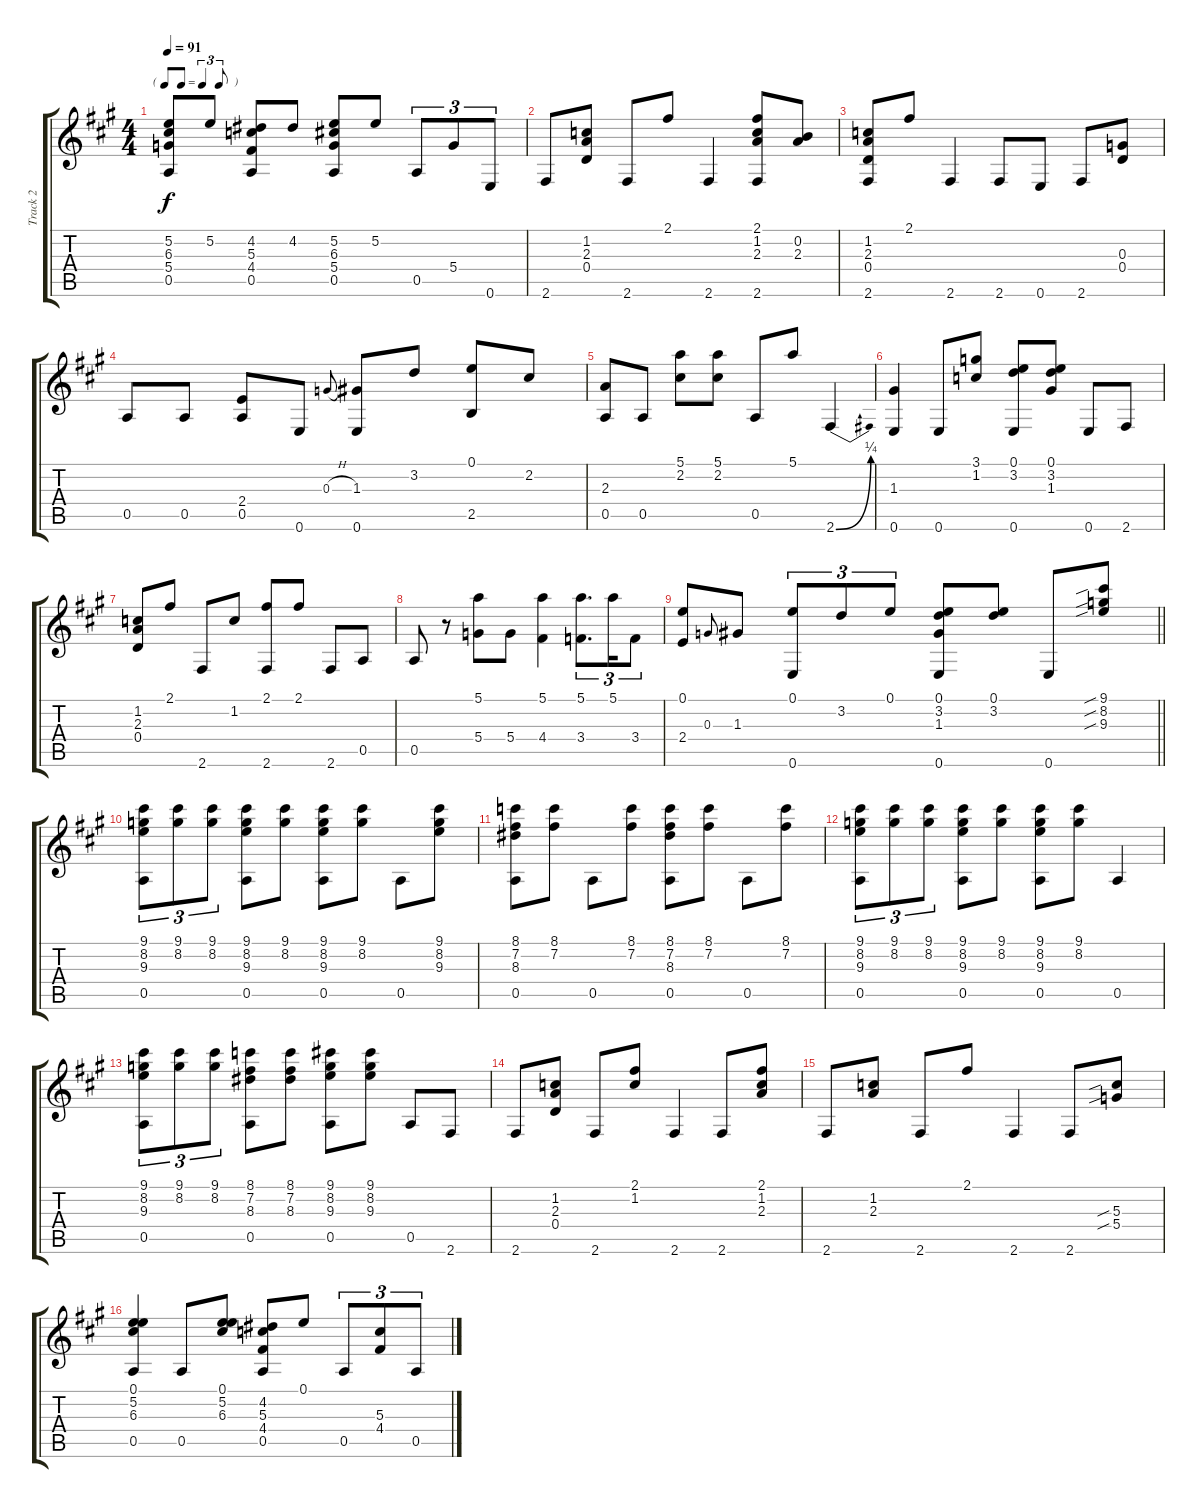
\track ("Track 2" "Track 2") {instrument acousticguitarsteel}
\staff {score tabs}
\tuning (E4 B3 G3 D3 A2 E2) {hide}
\ts (4 4)
\tf triplet8th
\tempo 91
\clef g2
\ks a
(5.2 6.3 5.4 0.5).8{dy f} 5.2.8 (4.2 5.3 4.4 0.5).8 4.2.8 (5.2 6.3 5.4 0.5).8 5.2.8 0.5.8{tu (3 2)} 5.4.8{tu (3 2)} 0.6.8{tu (3 2)} |
2.6.8 (1.2 2.3 0.4).8 2.6.8 2.1.8 2.6.4 (2.1 1.2 2.3 2.6).8 (0.2 2.3).8 |
(1.2 2.3 0.4 2.6).8 2.1.8 2.6.4 2.6.8 0.6.8 2.6.8 (0.3 0.4).8 |
0.5.8 0.5.8 (2.4 0.5).8 0.6.8 0.3{h}.8{gr onbeat} (1.3 0.6).8 3.2.8 (0.1 2.5).8 2.2.8 |
(2.3 0.5).8 0.5.8 (5.1 2.2).8 (5.1 2.2).8 0.5.8 5.1.8 2.6{be (bend 0 0 60 1)}.4 |
(1.3 0.6).4 0.6.8 (3.1 1.2).8 (0.1 3.2 0.6).8 (0.1 3.2 1.3).8 0.6.8 2.6.8 |
(1.2 2.3 0.4).8 2.1.8 2.6.8 1.2.8 (2.1 2.6).8 2.1.8 2.6.8 0.5.8 |
0.5.8 r.8 (5.1 5.4).8 5.4.8 (5.1 4.4).4 (5.1 3.4).8{d tu (3 2)} 5.1.16{tu (3 2)} 3.4.8{tu (3 2)} |
\barLineRight lightlight
(0.1 2.4).8 0.3.8{gr onbeat} 1.3.8 (0.1 0.6).8{tu (3 2)} 3.2.8{tu (3 2)} 0.1.8{tu (3 2)} (0.1 3.2 1.3 0.6).8 (0.1 3.2).8 0.6.8 (9.1{sib} 8.2{sib} 9.3{sib}).8 |
(9.1 8.2 9.3 0.5).8{tu (3 2)} (9.1 8.2).8{tu (3 2)} (9.1 8.2).8{tu (3 2)} (9.1 8.2 9.3 0.5).8 (9.1 8.2).8 (9.1 8.2 9.3 0.5).8 (9.1 8.2).8 0.5.8 (9.1 8.2 9.3).8 |
(8.1 7.2 8.3 0.5).8 (8.1 7.2).8 0.5.8 (8.1 7.2).8 (8.1 7.2 8.3 0.5).8 (8.1 7.2).8 0.5.8 (8.1 7.2).8 |
(9.1 8.2 9.3 0.5).8{tu (3 2)} (9.1 8.2).8{tu (3 2)} (9.1 8.2).8{tu (3 2)} (9.1 8.2 9.3 0.5).8 (9.1 8.2).8 (9.1 8.2 9.3 0.5).8 (9.1 8.2).8 0.5.4 |
(9.1 8.2 9.3 0.5).8{tu (3 2)} (9.1 8.2).8{tu (3 2)} (9.1 8.2).8{tu (3 2)} (8.1 7.2 8.3 0.5).8 (8.1 7.2 8.3).8 (9.1 8.2 9.3 0.5).8 (9.1 8.2 9.3).8 0.5.8 2.6.8 |
2.6.8 (1.2 2.3 0.4).8 2.6.8 (2.1 1.2).8 2.6.4 2.6.8 (2.1 1.2 2.3).8 |
2.6.8 (1.2 2.3).8 2.6.8 2.1.8 2.6.4 2.6.8 (5.3{sib} 5.4{sib}).8 |
(0.1 5.2 6.3 0.5).4 0.5.8 (0.1 5.2 6.3).8 (4.2 5.3 4.4 0.5).8 0.1.8 0.5.8{tu (3 2)} (5.3 4.4).8{tu (3 2)} 0.5.8{tu (3 2)}
